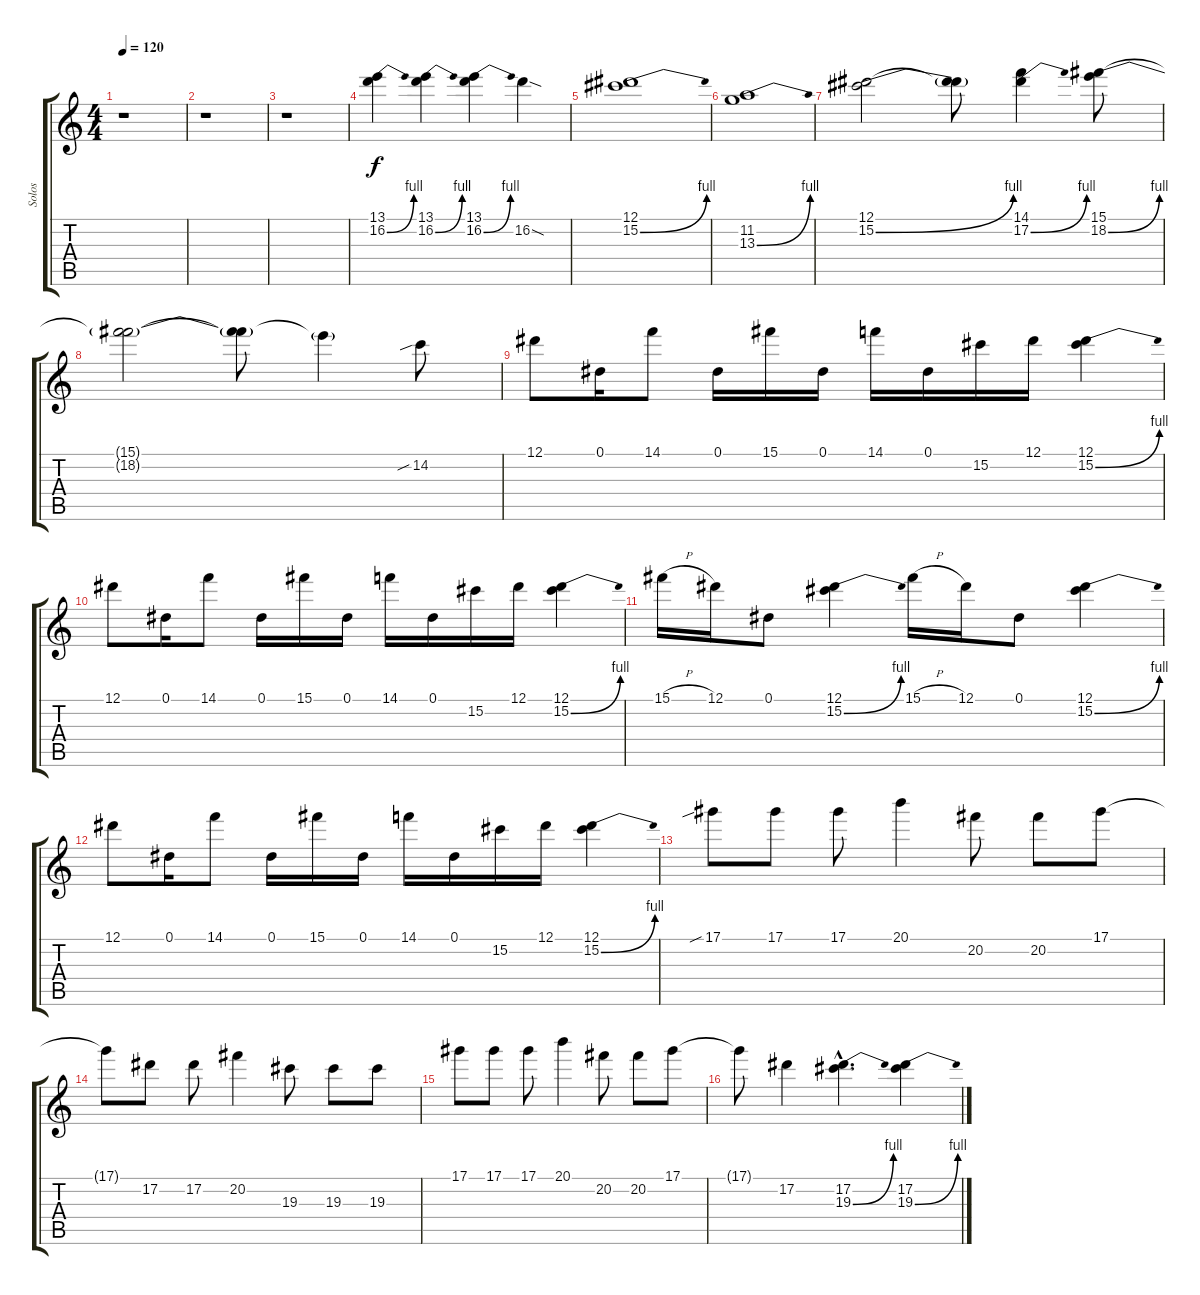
\track ("Solos" "Solos") {instrument distortionguitar}
\staff {score tabs}
\tuning (Eb4 Bb3 Gb3 Db3 Ab2 Eb2) {hide}
\ts (4 4)
\tempo 120
\clef g2
\ks c
r.1{dy f} |
r.1 |
r.1 |
(13.1 16.2{be (bend 0 0 60 4)}).4 (13.1 16.2{be (bend 0 0 60 4)}).4 (13.1 16.2{be (bend 0 0 60 4)}).4 16.2{sod}.4 |
(12.1 15.2{be (bend 0 0 60 4)}).1 |
(11.2 13.3{be (bend 0 0 60 4)}).1 |
(12.1 15.2{be (bend 0 0 60 4)}).2 (12.1{t} 15.2{t}).8 (14.1 17.2{be (bend 0 0 60 4)}).4 (15.1 18.2{be (bend 0 0 60 4)}).8 |
(15.1{t} 18.2{t}).2 (15.1{t} 18.2{t}).8 18.2{t}.4 14.2{sib}.8 |
12.1.8 0.1.16 14.1.8 0.1.16 15.1.16 0.1.16 14.1.16 0.1.16 15.2.16 12.1.16 (12.1 15.2{be (bend 0 0 60 4)}).4 |
12.1.8 0.1.16 14.1.8 0.1.16 15.1.16 0.1.16 14.1.16 0.1.16 15.2.16 12.1.16 (12.1 15.2{be (bend 0 0 60 4)}).4 |
15.1{h}.16 12.1.16 0.1.8 (12.1 15.2{be (bend 0 0 60 4)}).4 15.1{h}.16 12.1.16 0.1.8 (12.1 15.2{be (bend 0 0 60 4)}).4 |
12.1.8 0.1.16 14.1.8 0.1.16 15.1.16 0.1.16 14.1.16 0.1.16 15.2.16 12.1.16 (12.1 15.2{be (bend 0 0 60 4)}).4 |
17.1{sib}.8 17.1.8 17.1.8 20.1.4 20.2.8 20.2.8 17.1.8 |
17.1{t}.8 17.2.8 17.2.8 20.2.4 19.3.8 19.3.8 19.3.8 |
17.1.8 17.1.8 17.1.8 20.1.4 20.2.8 20.2.8 17.1.8 |
17.1{t}.8 17.2.4 (17.2{hac} 19.3{be (bend 0 0 60 4) hac}).4{d} (17.2 19.3{be (bend 0 0 60 4)}).4
